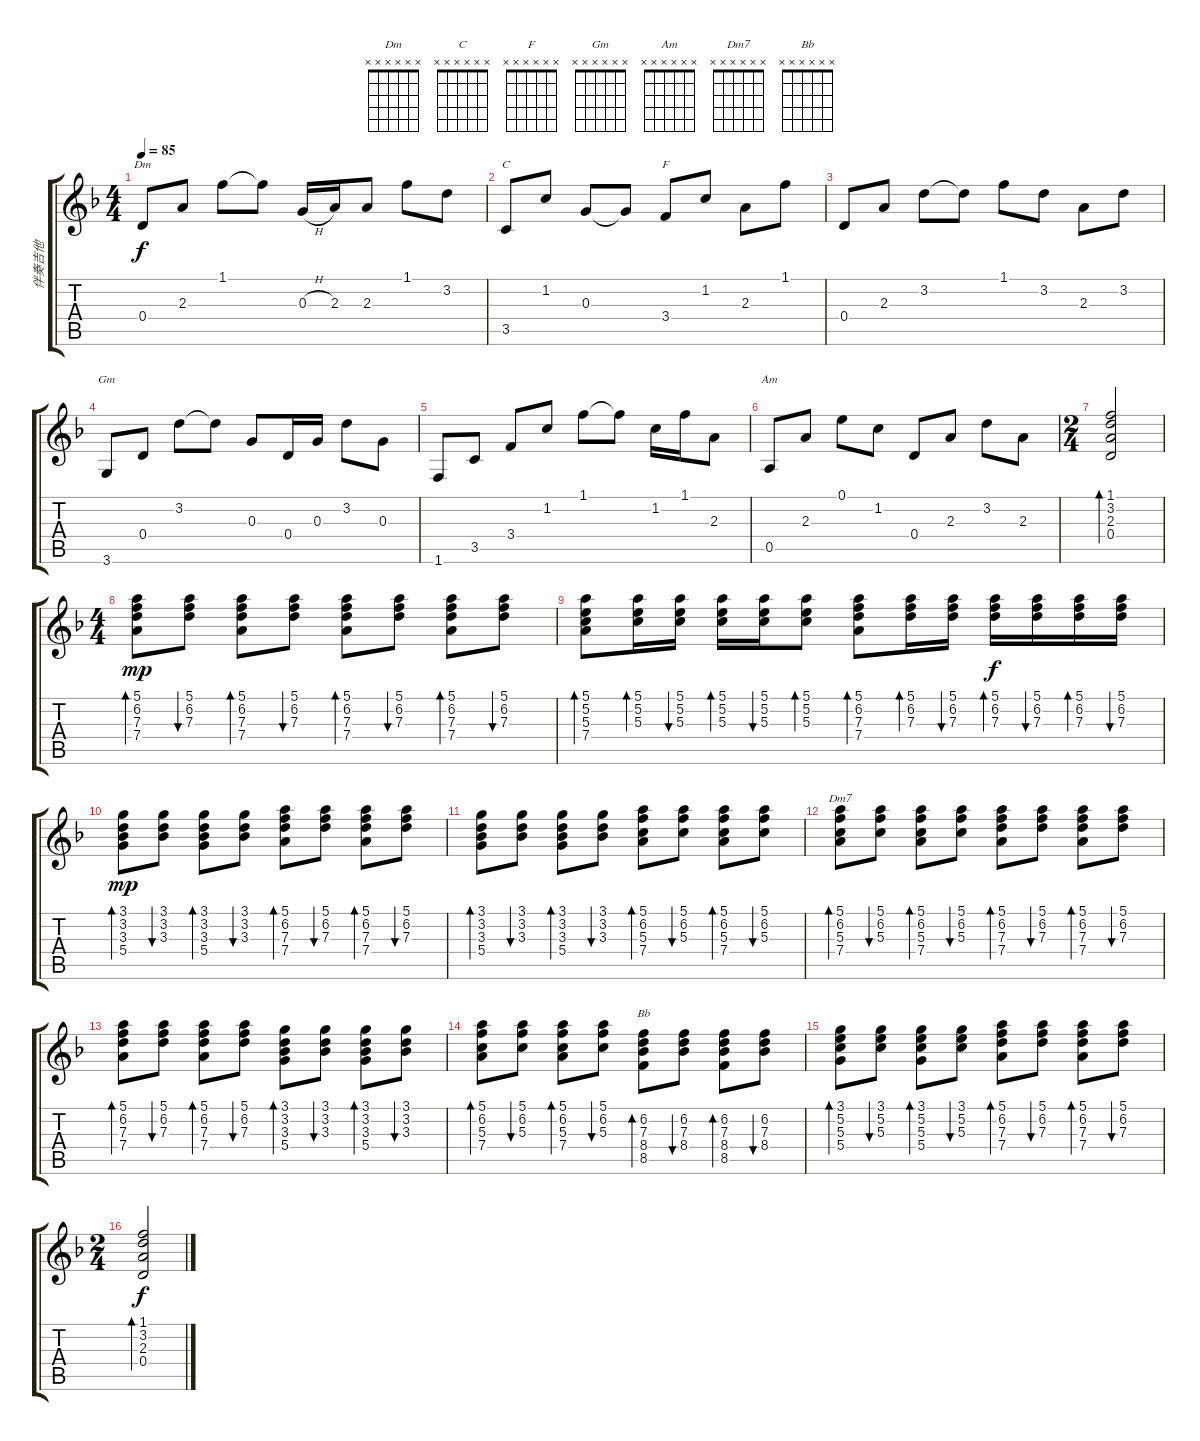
\track ("伴奏吉他" "伴奏吉他") {instrument acousticguitarsteel}
\staff {score tabs}
\tuning (E4 B3 G3 D3 A2 E2) {hide}
\chord ("Dm" x x x x x x)
\chord ("C" x x x x x x)
\chord ("F" x x x x x x)
\chord ("Gm" x x x x x x)
\chord ("Am" x x x x x x)
\chord ("Dm7" x x x x x x)
\chord ("Bb" x x x x x x)
\ts (4 4)
\tempo 85
\clef g2
\ks f
0.4.8{ch "Dm" dy f} 2.3.8 1.1.8 1.1{t}.8 0.3{h}.16 2.3.16 2.3.8 1.1.8 3.2.8 |
3.5.8{ch "C"} 1.2.8 0.3.8 0.3{t}.8 3.4.8{ch "F"} 1.2.8 2.3.8 1.1.8 |
0.4.8 2.3.8 3.2.8 3.2{t}.8 1.1.8 3.2.8 2.3.8 3.2.8 |
3.6.8{ch "Gm"} 0.4.8 3.2.8 3.2{t}.8 0.3.8 0.4.16 0.3.16 3.2.8 0.3.8 |
1.6.8 3.5.8 3.4.8 1.2.8 1.1.8 1.1{t}.8 1.2.16 1.1.16 2.3.8 |
0.5.8{ch "Am"} 2.3.8 0.1.8 1.2.8 0.4.8 2.3.8 3.2.8 2.3.8 |
\ts (2 4)
(1.1 3.2 2.3 0.4).2{bd 240} |
\ts (4 4)
(5.1 6.2 7.3 7.4).8{bd 60 dy mp} (5.1 6.2 7.3).8{bu 60} (5.1 6.2 7.3 7.4).8{bd 60} (5.1 6.2 7.3).8{bu 60} (5.1 6.2 7.3 7.4).8{bd 60} (5.1 6.2 7.3).8{bu 60} (5.1 6.2 7.3 7.4).8{bd 60} (5.1 6.2 7.3).8{bu 60} |
(5.1 5.2 5.3 7.4).8{bd 60} (5.1 5.2 5.3).16{bd 60} (5.1 5.2 5.3).16{bu 60} (5.1 5.2 5.3).16{bd 60} (5.1 5.2 5.3).16{bu 60} (5.1 5.2 5.3).8{bd 60} (5.1 6.2 7.3 7.4).8{bd 60} (5.1 6.2 7.3).16{bd 60} (5.1 6.2 7.3).16{bu 60} (5.1 6.2 7.3).16{bd 60 dy f} (5.1 6.2 7.3).16{bu 60} (5.1 6.2 7.3).16{bd 60} (5.1 6.2 7.3).16{bu 60} |
(3.1 3.2 3.3 5.4).8{bd 60 dy mp} (3.1 3.2 3.3).8{bu 60} (3.1 3.2 3.3 5.4).8{bd 60} (3.1 3.2 3.3).8{bu 60} (5.1 6.2 7.3 7.4).8{bd 60} (5.1 6.2 7.3).8{bu 60} (5.1 6.2 7.3 7.4).8{bd 60} (5.1 6.2 7.3).8{bu 60} |
(3.1 3.2 3.3 5.4).8{bd 60} (3.1 3.2 3.3).8{bu 60} (3.1 3.2 3.3 5.4).8{bd 60} (3.1 3.2 3.3).8{bu 60} (5.1 6.2 5.3 7.4).8{bd 60} (5.1 6.2 5.3).8{bu 60} (5.1 6.2 5.3 7.4).8{bd 60} (5.1 6.2 5.3).8{bu 60} |
(5.1 6.2 5.3 7.4).8{bd 60 ch "Dm7"} (5.1 6.2 5.3).8{bu 60} (5.1 6.2 5.3 7.4).8{bd 60} (5.1 6.2 5.3).8{bu 60} (5.1 6.2 7.3 7.4).8{bd 60} (5.1 6.2 7.3).8{bu 60} (5.1 6.2 7.3 7.4).8{bd 60} (5.1 6.2 7.3).8{bu 60} |
(5.1 6.2 7.3 7.4).8{bd 60} (5.1 6.2 7.3).8{bu 60} (5.1 6.2 7.3 7.4).8{bd 60} (5.1 6.2 7.3).8{bu 60} (3.1 3.2 3.3 5.4).8{bd 60} (3.1 3.2 3.3).8{bu 60} (3.1 3.2 3.3 5.4).8{bd 60} (3.1 3.2 3.3).8{bu 60} |
(5.1 6.2 5.3 7.4).8{bd 60} (5.1 6.2 5.3).8{bu 60} (5.1 6.2 5.3 7.4).8{bd 60} (5.1 6.2 5.3).8{bu 60} (6.2 7.3 8.4 8.5).8{bd 60 ch "Bb"} (6.2 7.3 8.4).8{bu 60} (6.2 7.3 8.4 8.5).8{bd 60} (6.2 7.3 8.4).8{bu 60} |
(3.1 5.2 5.3 5.4).8{bd 60} (3.1 5.2 5.3).8{bu 60} (3.1 5.2 5.3 5.4).8{bd 60} (3.1 5.2 5.3).8{bu 60} (5.1 6.2 7.3 7.4).8{bd 60} (5.1 6.2 7.3).8{bu 60} (5.1 6.2 7.3 7.4).8{bd 60} (5.1 6.2 7.3).8{bu 60} |
\ts (2 4)
(1.1 3.2 2.3 0.4).2{bd 240 dy f}
